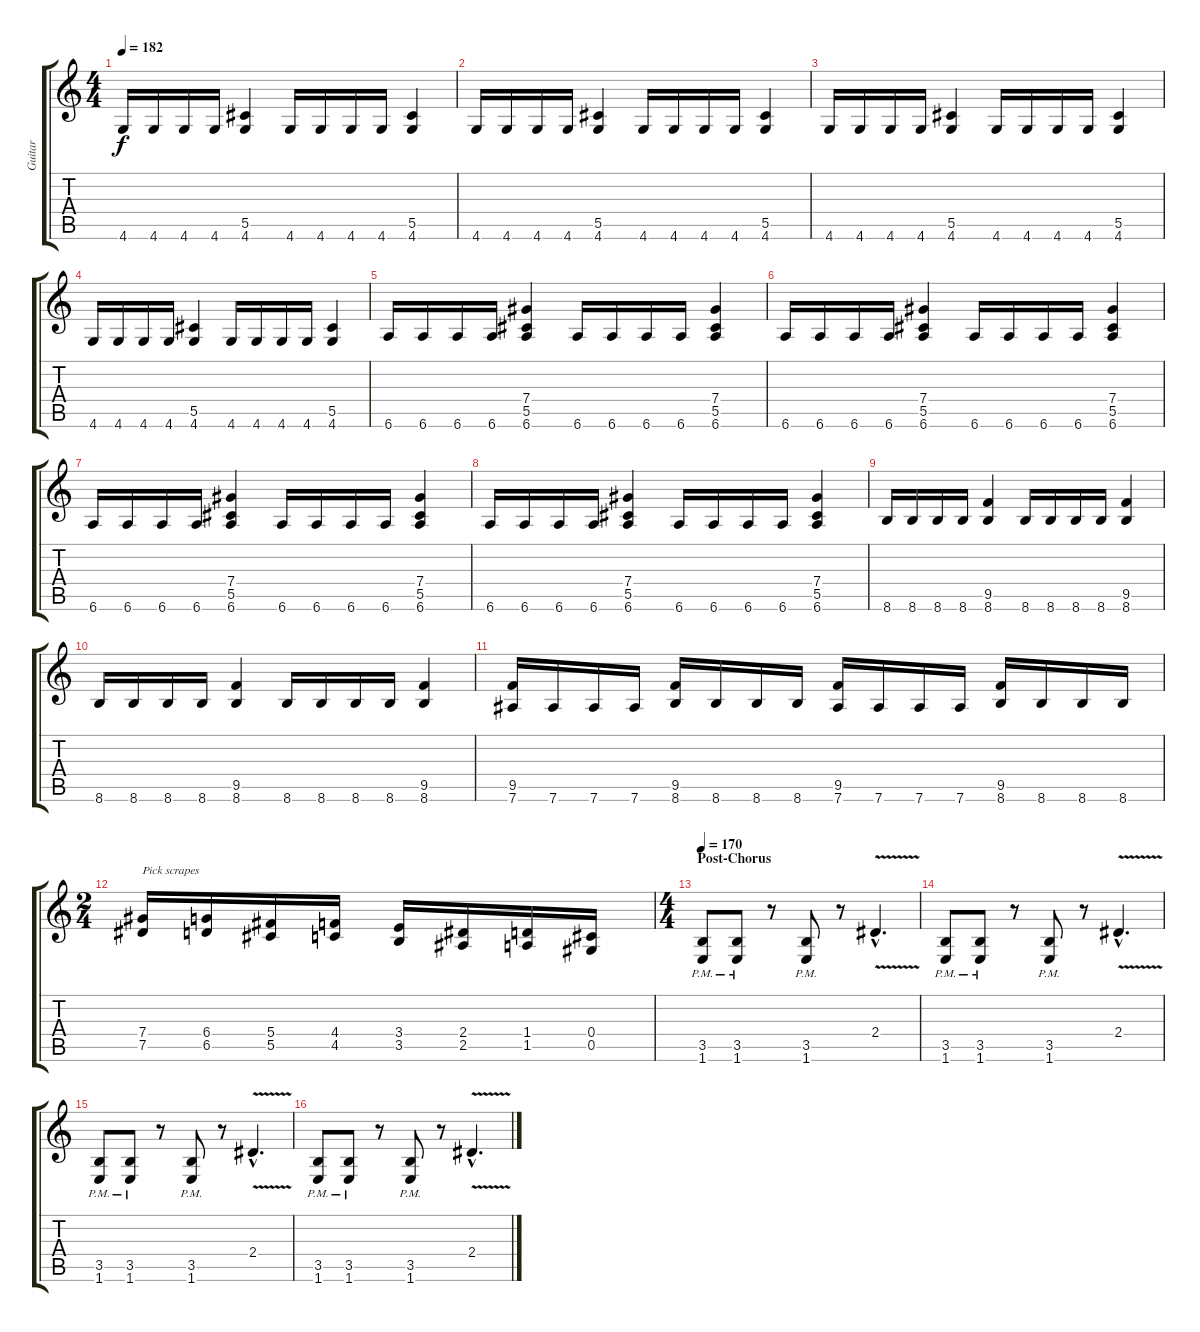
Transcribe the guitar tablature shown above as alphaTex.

\track ("Guitar" "Guitar") {instrument distortionguitar}
\staff {score tabs}
\tuning (Eb4 Bb3 Gb3 Db3 Ab2 Eb2) {hide}
\ts (4 4)
\tempo 182
\clef g2
\ks c
4.6.16{dy f} 4.6.16 4.6.16 4.6.16 (5.5 4.6).4 4.6.16 4.6.16 4.6.16 4.6.16 (5.5 4.6).4 |
4.6.16 4.6.16 4.6.16 4.6.16 (5.5 4.6).4 4.6.16 4.6.16 4.6.16 4.6.16 (5.5 4.6).4 |
4.6.16 4.6.16 4.6.16 4.6.16 (5.5 4.6).4 4.6.16 4.6.16 4.6.16 4.6.16 (5.5 4.6).4 |
4.6.16 4.6.16 4.6.16 4.6.16 (5.5 4.6).4 4.6.16 4.6.16 4.6.16 4.6.16 (5.5 4.6).4 |
6.6.16 6.6.16 6.6.16 6.6.16 (7.4 5.5 6.6).4 6.6.16 6.6.16 6.6.16 6.6.16 (7.4 5.5 6.6).4 |
6.6.16 6.6.16 6.6.16 6.6.16 (7.4 5.5 6.6).4 6.6.16 6.6.16 6.6.16 6.6.16 (7.4 5.5 6.6).4 |
6.6.16 6.6.16 6.6.16 6.6.16 (7.4 5.5 6.6).4 6.6.16 6.6.16 6.6.16 6.6.16 (7.4 5.5 6.6).4 |
6.6.16 6.6.16 6.6.16 6.6.16 (7.4 5.5 6.6).4 6.6.16 6.6.16 6.6.16 6.6.16 (7.4 5.5 6.6).4 |
8.6.16 8.6.16 8.6.16 8.6.16 (9.5 8.6).4 8.6.16 8.6.16 8.6.16 8.6.16 (9.5 8.6).4 |
8.6.16 8.6.16 8.6.16 8.6.16 (9.5 8.6).4 8.6.16 8.6.16 8.6.16 8.6.16 (9.5 8.6).4 |
(9.5 7.6).16 7.6.16 7.6.16 7.6.16 (9.5 8.6).16 8.6.16 8.6.16 8.6.16 (9.5 7.6).16 7.6.16 7.6.16 7.6.16 (9.5 8.6).16 8.6.16 8.6.16 8.6.16 |
\ts (2 4)
(7.4 7.5).16{txt "Pick scrapes" instrument guitarfretnoise} (6.4 6.5).16 (5.4 5.5).16 (4.4 4.5).16 (3.4 3.5).16 (2.4 2.5).16 (1.4 1.5).16 (0.4 0.5).16 |
\ts (4 4)
\section ("" "Post-Chorus")
\tempo 170
(3.5{pm} 1.6).8{instrument distortionguitar} (3.5{pm} 1.6).8 r.8 (3.5{pm} 1.6).8 r.8 2.4{v hac}.4{d} |
(3.5{pm} 1.6).8{instrument distortionguitar} (3.5{pm} 1.6).8 r.8 (3.5{pm} 1.6).8 r.8 2.4{v hac}.4{d} |
(3.5{pm} 1.6).8{instrument distortionguitar} (3.5{pm} 1.6).8 r.8 (3.5{pm} 1.6).8 r.8 2.4{v hac}.4{d} |
(3.5{pm} 1.6).8{instrument distortionguitar} (3.5{pm} 1.6).8 r.8 (3.5{pm} 1.6).8 r.8 2.4{v hac}.4{d}
